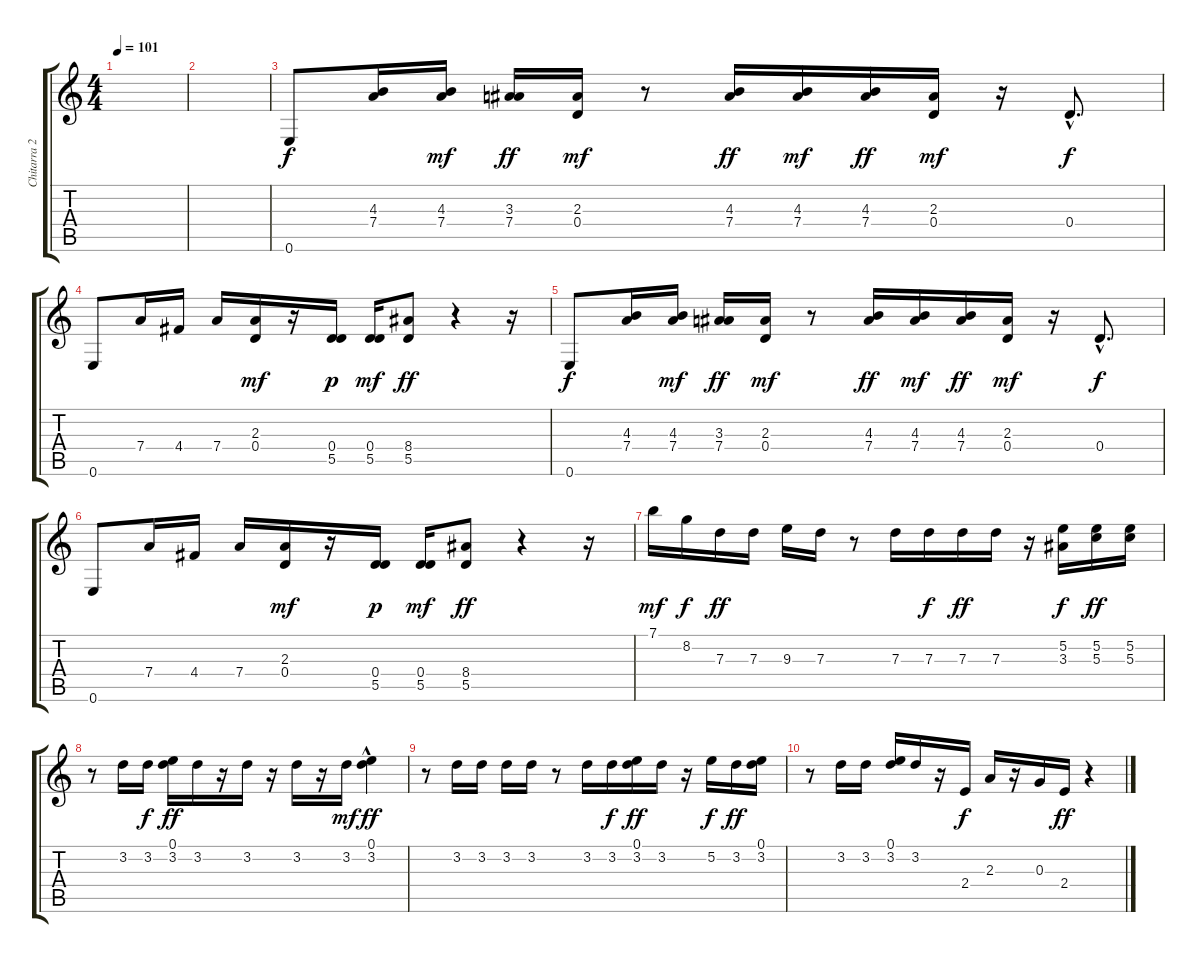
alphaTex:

\track ("Chitarra 2 claen" "Chitarra 2") {instrument electricguitarclean}
\staff {score tabs}
\tuning (E4 B3 G3 D3 A2 E2) {hide}
\ts (4 4)
\tempo 101
\clef g2
\ks c
|
|
0.6.8 (4.3 7.4).16 (4.3 7.4).16{dy mf} (3.3 7.4).16{dy ff} (2.3 0.4).16{dy mf} r.8 (4.3 7.4).16{dy ff} (4.3 7.4).16{dy mf} (4.3 7.4).16{dy ff} (2.3 0.4).16{dy mf} r.16 0.4{hac}.8{d dy f} |
0.6.8 7.4.16 4.4.16 7.4.16 (2.3 0.4).16{dy mf} r.16 (0.4 5.5).16{dy p} (0.4 5.5).16{dy mf} (8.4 5.5).8{dy ff} r.4 r.16 |
0.6.8{dy f} (4.3 7.4).16 (4.3 7.4).16{dy mf} (3.3 7.4).16{dy ff} (2.3 0.4).16{dy mf} r.8 (4.3 7.4).16{dy ff} (4.3 7.4).16{dy mf} (4.3 7.4).16{dy ff} (2.3 0.4).16{dy mf} r.16 0.4{hac}.8{d dy f} |
0.6.8 7.4.16 4.4.16 7.4.16 (2.3 0.4).16{dy mf} r.16 (0.4 5.5).16{dy p} (0.4 5.5).16{dy mf} (8.4 5.5).8{dy ff} r.4 r.16 |
7.1.16{dy mf} 8.2.16{dy f} 7.3.16{dy ff} 7.3.16 9.3.16 7.3.16 r.8 7.3.16 7.3.16{dy f} 7.3.16{dy ff} 7.3.16 r.16 (5.2 3.3).16{dy f} (5.2 5.3).16{dy ff} (5.2 5.3).16 |
r.8 3.2.16 3.2.16{dy f} (0.1 3.2).16{dy ff} 3.2.16 r.16 3.2.16 r.16 3.2.16 r.16 3.2.16{dy mf} (0.1{hac} 3.2).4{dy ff} |
r.8 3.2.16 3.2.16 3.2.16 3.2.16 r.8 3.2.16 3.2.16{dy f} (0.1 3.2).16{dy ff} 3.2.16 r.16 5.2.16{dy f} 3.2.16{dy ff} (0.1 3.2).16 |
r.8 3.2.16 3.2.16 (0.1 3.2).16 3.2.16 r.16 2.4.16{dy f} 2.3.16 r.16 0.3.16 2.4.16{dy ff} r.4
